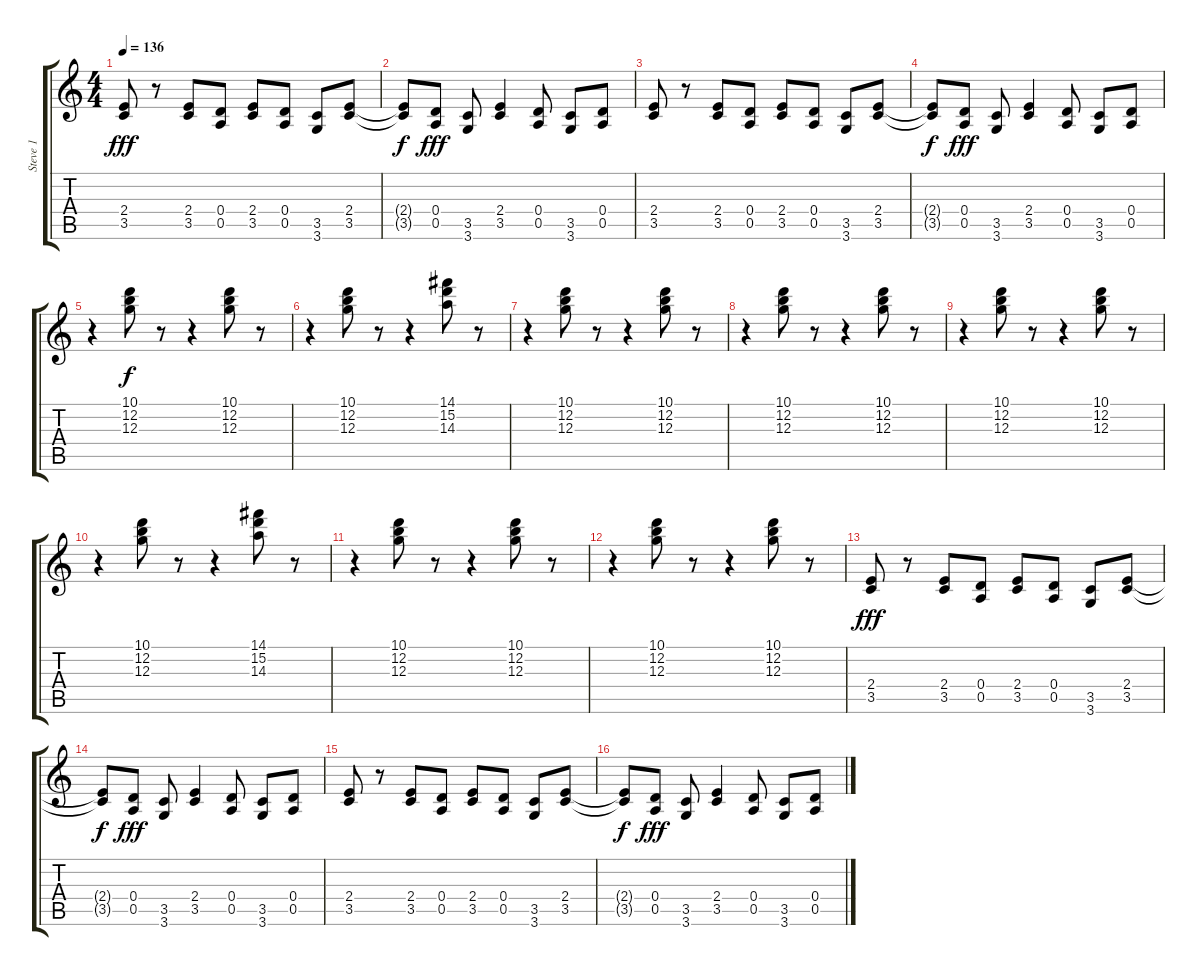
\track ("Steve 1" "Steve 1") {instrument electricguitarmuted}
\staff {score tabs}
\tuning (E4 B3 G3 D3 A2 E2) {hide}
\ts (4 4)
\tempo 136
\clef g2
\ks c
(2.4 3.5).8{dy fff} r.8 (2.4 3.5).8 (0.4 0.5).8 (2.4 3.5).8 (0.4 0.5).8 (3.5 3.6).8 (2.4 3.5).8 |
(2.4{t} 3.5{t}).8{dy f} (0.4 0.5).8{dy fff} (3.5 3.6).8 (2.4 3.5).4 (0.4 0.5).8 (3.5 3.6).8 (0.4 0.5).8 |
(2.4 3.5).8 r.8 (2.4 3.5).8 (0.4 0.5).8 (2.4 3.5).8 (0.4 0.5).8 (3.5 3.6).8 (2.4 3.5).8 |
(2.4{t} 3.5{t}).8{dy f} (0.4 0.5).8{dy fff} (3.5 3.6).8 (2.4 3.5).4 (0.4 0.5).8 (3.5 3.6).8 (0.4 0.5).8 |
r.4 (10.1 12.2 12.3).8{dy f volume 13 instrument overdrivenguitar} r.8 r.4 (10.1 12.2 12.3).8 r.8 |
r.4 (10.1 12.2 12.3).8 r.8 r.4 (14.1 15.2 14.3).8 r.8 |
r.4 (10.1 12.2 12.3).8{volume 13 instrument overdrivenguitar} r.8 r.4 (10.1 12.2 12.3).8 r.8 |
r.4 (10.1 12.2 12.3).8{volume 13 instrument overdrivenguitar} r.8 r.4 (10.1 12.2 12.3).8 r.8 |
r.4 (10.1 12.2 12.3).8{volume 13 instrument overdrivenguitar} r.8 r.4 (10.1 12.2 12.3).8 r.8 |
r.4 (10.1 12.2 12.3).8 r.8 r.4 (14.1 15.2 14.3).8 r.8 |
r.4 (10.1 12.2 12.3).8{volume 13 instrument overdrivenguitar} r.8 r.4 (10.1 12.2 12.3).8 r.8 |
r.4 (10.1 12.2 12.3).8{volume 13 instrument overdrivenguitar} r.8 r.4 (10.1 12.2 12.3).8 r.8 |
(2.4 3.5).8{dy fff volume 8 instrument electricguitarmuted} r.8 (2.4 3.5).8 (0.4 0.5).8 (2.4 3.5).8 (0.4 0.5).8 (3.5 3.6).8 (2.4 3.5).8 |
(2.4{t} 3.5{t}).8{dy f} (0.4 0.5).8{dy fff} (3.5 3.6).8 (2.4 3.5).4 (0.4 0.5).8 (3.5 3.6).8 (0.4 0.5).8 |
(2.4 3.5).8 r.8 (2.4 3.5).8 (0.4 0.5).8 (2.4 3.5).8 (0.4 0.5).8 (3.5 3.6).8 (2.4 3.5).8 |
(2.4{t} 3.5{t}).8{dy f} (0.4 0.5).8{dy fff} (3.5 3.6).8 (2.4 3.5).4 (0.4 0.5).8 (3.5 3.6).8 (0.4 0.5).8
